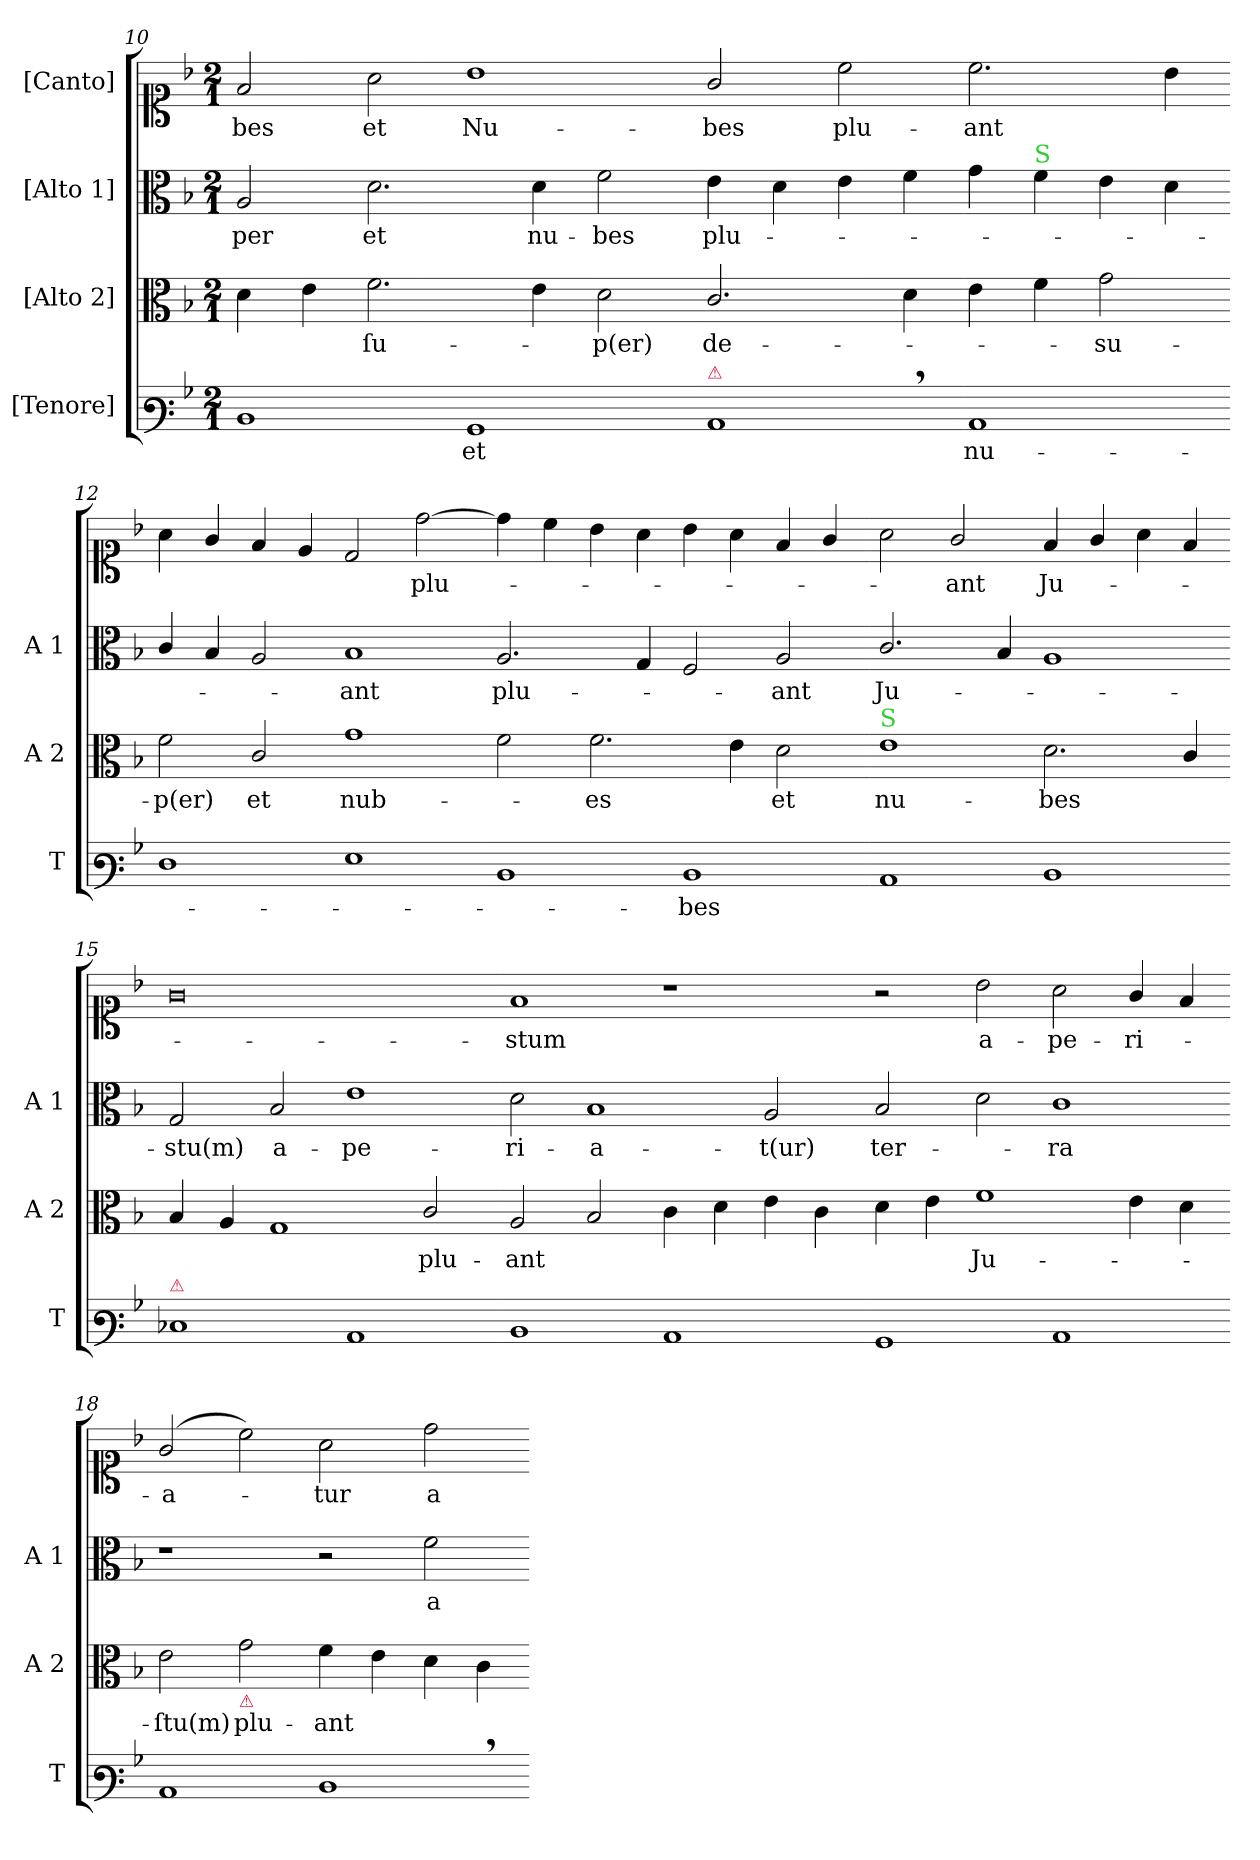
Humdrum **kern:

**kern	**text	**kern	**text	**kern	**text	**kern	**text
*part4	*part4	*part3	*part3	*part2	*part2	*part1	*part1
*staff4	*staff4	*staff3	*staff3	*staff2	*staff2	*staff1	*staff1
*I"[Tenore]	*	*I"[Alto 2]	*	*I"[Alto 1]	*	*I"[Canto]	*
*I'T	*	*I'A 2	*	*I'A 1	*	*	*
*clefF3	*	*clefC3	*	*clefC3	*	*clefC1	*
*k[b-]	*	*k[b-]	*	*k[b-]	*	*k[b-]	*
*M2/1	*	*M2/1	*	*M2/1	*	*M2/1	*
=10	=10	=10	=10	=10	=10	=10	=10
1D	.	4d\	.	2A/	-per	2f/	-bes
.	.	4e\	.	.	.	.	.
!	!	!	!	!	!	!	!LO:LY:i
.	.	2.f\	-ſu-	2.d\	et	2a\	et
!	!	!	!	!	!	!	!LO:LY:i
1BB-	et	.	.	.	.	1b-	Nu-
.	.	4e\	.	4d\	nu-	.	.
.	.	2d\	-p(er)	2f\	-bes	.	.
=11-	=11-	=11-	=11-	=11-	=11-	=11-	=11-
!LO:TX:a:color=crimson:t=⚠	!	!	!	!	!	!	!
!	!	!	!	!	!	!	!LO:LY:i
1C,<	.	2.c/	de-	4e\	plu-	2g/	-bes
.	.	.	.	4d\	.	.	.
.	.	.	.	4e\	.	2cc\	plu-
.	.	4d\	.	4f\	.	.	.
1C	nu-	4e\	.	4g\	.	2.cc\	-ant
!	!	!	!	!LO:TX:a:color=limegreen:t=S	!	!	!
.	.	4f\	.	4f\	.	.	.
.	.	2g\	-su-	4e\	.	.	.
.	.	.	.	4d\	.	4b-\	.
=12-	=12-	=12-	=12-	=12-	=12-	=12-	=12-
1F	.	2f\	-p(er)	4c/	.	4a\	.
.	.	.	.	4B-/	.	4g/	.
.	.	2c/	et	2A/	.	4f/	.
.	.	.	.	.	.	4e/	.
1G	.	1g	nub-	1B-	-ant	2d/	.
.	.	.	.	.	.	[2dd\	plu-
=13-	=13-	=13-	=13-	=13-	=13-	=13-	=13-
1D	.	2f\	.	2.A/	plu-	4dd\]	.
.	.	.	.	.	.	4cc\	.
.	.	2.f\	-es	.	.	4b-\	.
.	.	.	.	4G/	.	4a\	.
1D	-bes	.	.	2F/	.	4b-\	.
.	.	4e\	.	.	.	4a\	.
.	.	2d\	et	2A/	-ant	4f/	.
.	.	.	.	.	.	4g/	.
=14-	=14-	=14-	=14-	=14-	=14-	=14-	=14-
!	!	!LO:TX:a:color=limegreen:t=S	!	!	!	!	!
1C	.	1e	nu-	2.c/	Ju-	2a\	.
.	.	.	.	.	.	2g/	-ant
.	.	.	.	4B-/	.	.	.
1D	.	2.d\	-bes	1A	.	4f/	Ju-
.	.	.	.	.	.	4g/	.
.	.	.	.	.	.	4a\	.
.	.	4c/	.	.	.	4f/	.
=15-	=15-	=15-	=15-	=15-	=15-	=15-	=15-
!LO:TX:a:color=crimson:t=⚠	!	!	!	!	!	!	!
1E-X	.	4B-/	.	2G/	-stu(m)	0g	.
.	.	4A/	.	.	.	.	.
.	.	1G	.	2B-/	a-	.	.
1C	.	.	.	1e	-pe-	.	.
.	.	2c/	plu-	.	.	.	.
=16-	=16-	=16-	=16-	=16-	=16-	=16-	=16-
1D	.	2A/	-ant	2d\	-ri-	1f	-stum
.	.	2B-/	.	1B-	-a-	.	.
1C	.	4c\	.	.	.	1r	.
.	.	4d\	.	.	.	.	.
.	.	4e\	.	2A/	-t(ur)	.	.
.	.	4c\	.	.	.	.	.
=17-	=17-	=17-	=17-	=17-	=17-	=17-	=17-
1BB-	.	4d\	.	2B-/	ter-	2r	.
.	.	4e\	.	.	.	.	.
.	.	1f	Ju-	2d\	.	2b-\	a-
1C	.	.	.	1c	-ra	2a\	-pe-
.	.	4e\	.	.	.	4g/	-ri-
.	.	4d\	.	.	.	4f/	.
=18-	=18-	=18-	=18-	=18-	=18-	=18-	=18-
1C	.	2e\	-ſtu(m)	1r	.	(<2g/	-a-
!	!	!LO:TX:b:color=crimson:t=⚠	!	!	!	!	!
.	.	2g\	plu-	.	.	2cc\)	.
1D,<	.	4f\	-ant	2r	.	2a\	-tur
.	.	4e\	.	.	.	.	.
.	.	4d\	.	2f\	-a-	2dd\	a-
.	.	4c\	.	.	.	.	.
=-	=-	=-	=-	=-	=-	=-	=-
*-	*-	*-	*-	*-	*-	*-	*-
